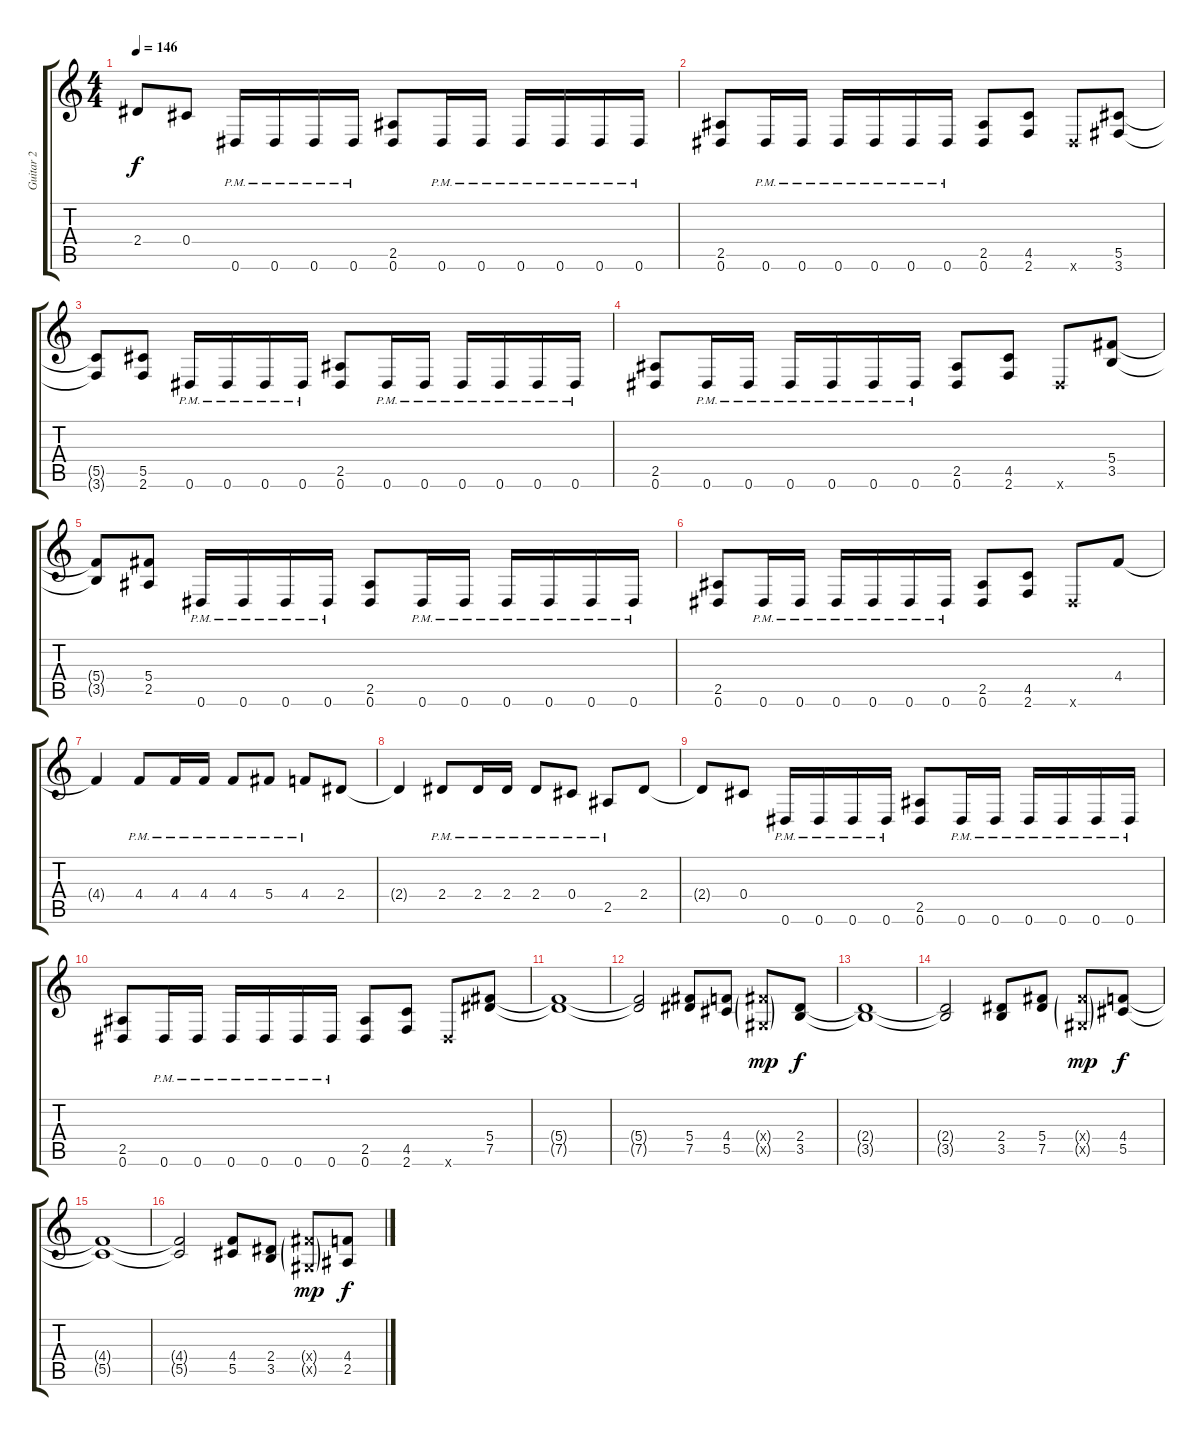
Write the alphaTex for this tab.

\track ("Guitar 2" "Guitar 2") {instrument distortionguitar}
\staff {score tabs}
\tuning (Eb4 Bb3 Gb3 Db3 Ab2 Eb2) {hide}
\ts (4 4)
\tempo 146
\clef g2
\ks c
2.4{t}.8{dy f} 0.4.8 0.6{pm}.16 0.6{pm}.16 0.6{pm}.16 0.6{pm}.16 (2.5 0.6).8 0.6{pm}.16 0.6{pm}.16 0.6{pm}.16 0.6{pm}.16 0.6{pm}.16 0.6{pm}.16 |
(2.5 0.6).8 0.6{pm}.16 0.6{pm}.16 0.6{pm}.16 0.6{pm}.16 0.6{pm}.16 0.6{pm}.16 (2.5 0.6).8 (4.5 2.6).8 0.6{x}.8 (5.5 3.6).8 |
(5.5{t} 3.6{t}).8 (5.5 2.6).8 0.6{pm}.16 0.6{pm}.16 0.6{pm}.16 0.6{pm}.16 (2.5 0.6).8 0.6{pm}.16 0.6{pm}.16 0.6{pm}.16 0.6{pm}.16 0.6{pm}.16 0.6{pm}.16 |
(2.5 0.6).8 0.6{pm}.16 0.6{pm}.16 0.6{pm}.16 0.6{pm}.16 0.6{pm}.16 0.6{pm}.16 (2.5 0.6).8 (4.5 2.6).8 0.6{x}.8 (5.4 3.5).8 |
(5.4{t} 3.5{t}).8 (5.4 2.5).8 0.6{pm}.16 0.6{pm}.16 0.6{pm}.16 0.6{pm}.16 (2.5 0.6).8 0.6{pm}.16 0.6{pm}.16 0.6{pm}.16 0.6{pm}.16 0.6{pm}.16 0.6{pm}.16 |
(2.5 0.6).8 0.6{pm}.16 0.6{pm}.16 0.6{pm}.16 0.6{pm}.16 0.6{pm}.16 0.6{pm}.16 (2.5 0.6).8 (4.5 2.6).8 0.6{x}.8 4.4.8 |
4.4{t}.4 4.4{pm}.8 4.4{pm}.16 4.4{pm}.16 4.4{pm}.8 5.4{pm}.8 4.4{pm}.8 2.4.8 |
2.4{t}.4 2.4{pm}.8 2.4{pm}.16 2.4{pm}.16 2.4{pm}.8 0.4{pm}.8 2.5{pm}.8 2.4.8 |
2.4{t}.8 0.4.8 0.6{pm}.16 0.6{pm}.16 0.6{pm}.16 0.6{pm}.16 (2.5 0.6).8 0.6{pm}.16 0.6{pm}.16 0.6{pm}.16 0.6{pm}.16 0.6{pm}.16 0.6{pm}.16 |
(2.5 0.6).8 0.6{pm}.16 0.6{pm}.16 0.6{pm}.16 0.6{pm}.16 0.6{pm}.16 0.6{pm}.16 (2.5 0.6).8 (4.5 2.6).8 0.6{x}.8 (5.4 7.5).8 |
(5.4{t} 7.5{t}).1 |
(5.4{t} 7.5{t}).2 (5.4 7.5).8 (4.4 5.5).8 (5.4{g x} 0.5{g x}).8{dy mp} (2.4 3.5).8{dy f} |
(2.4{t} 3.5{t}).1 |
(2.4{t} 3.5{t}).2 (2.4 3.5).8 (5.4 7.5).8 (5.4{g x} 0.5{g x}).8{dy mp} (4.4 5.5).8{dy f} |
(4.4{t} 5.5{t}).1 |
(4.4{t} 5.5{t}).2 (4.4 5.5).8 (2.4 3.5).8 (5.4{g x} 0.5{g x}).8{dy mp} (4.4 2.5).8{dy f}
